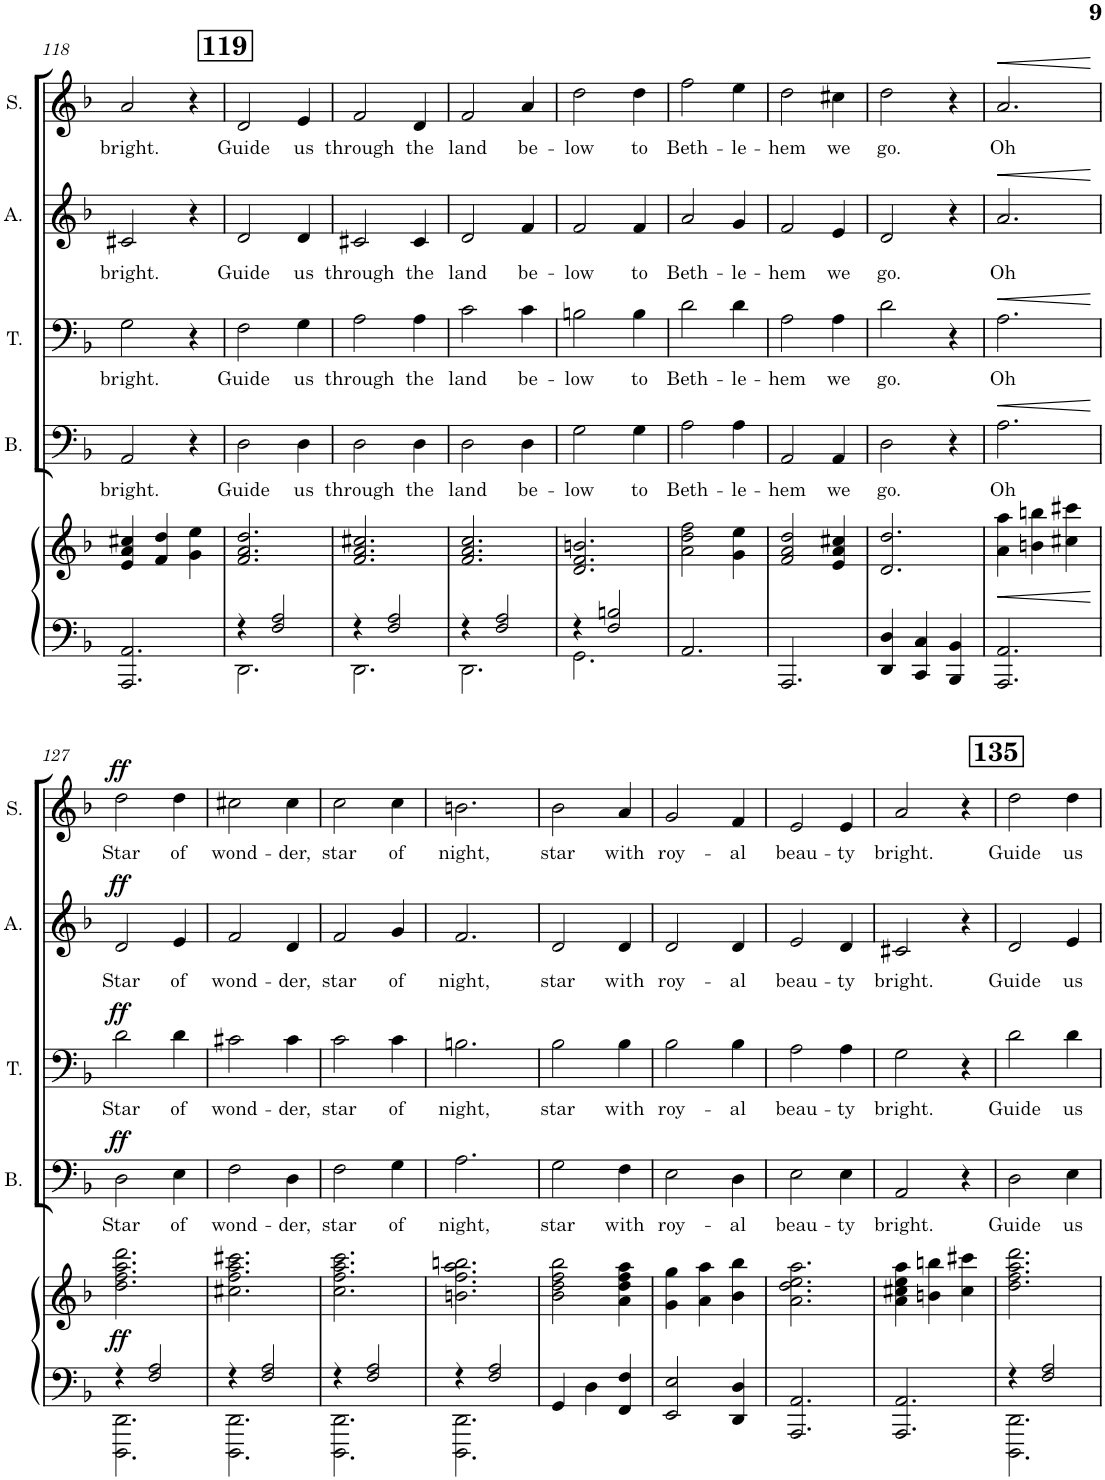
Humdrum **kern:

**kern	**kern	**dynam	**kern	**text	**dynam	**kern	**text	**dynam	**kern	**text	**dynam	**kern	**text	**dynam
*part5	*part5	*part5	*part4	*part4	*part4	*part3	*part3	*part3	*part2	*part2	*part2	*part1	*part1	*part1
*staff6	*staff5	*staff5/6	*staff4	*staff4	*staff4	*staff3	*staff3	*staff3	*staff2	*staff2	*staff2	*staff1	*staff1	*staff1
*I"PIANO	*	*	*I"Bass	*	*	*I"Tenor	*	*	*I"Alto	*	*	*I"Soprano	*	*
*I'Pno	*	*	*I'B.	*	*	*I'T.	*	*	*I'A.	*	*	*I'S.	*	*
!!LO:PB:g=z
*clefF4	*clefG2	*	*clefF4	*	*	*clefF4	*	*	*clefG2	*	*	*clefG2	*	*
*k[b-]	*k[b-]	*	*k[b-]	*	*	*k[b-]	*	*	*k[b-]	*	*	*k[b-]	*	*
*M3/4	*M3/4	*	*M3/4	*	*	*M3/4	*	*	*M3/4	*	*	*M3/4	*	*
=118	=118	=118	=118	=118	=118	=118	=118	=118	=118	=118	=118	=118	=118	=118
!	!	!	!	!LO:LY:b	!	!	!LO:LY:b	!	!	!LO:LY:b	!	!	!LO:LY:b	!
2.AAA/ 2.AA/	4e/ 4a/ 4cc#X/	.	2AA/	bright.	.	2G\	bright.	.	2c#X/	bright.	.	2a/	bright.	.
.	4f/ 4dd/	.	.	.	.	.	.	.	.	.	.	.	.	.
.	4g\ 4ee\	.	4r	.	.	4r	.	.	4r	.	.	4r	.	.
!!LO:REH:place=s1:a:B:cj:fs=14:t=119
=119	=119	=119	=119	=119	=119	=119	=119	=119	=119	=119	=119	=119	=119	=119
*^	*	*	*	*	*	*	*	*	*	*	*	*	*	*
!	!	!	!	!	!LO:LY:b	!	!	!LO:LY:b	!	!	!LO:LY:b	!	!	!LO:LY:b	!
4r	2.DD\	2.f/ 2.a/ 2.dd/	.	2D\	Guide	.	2F\	Guide	.	2d/	Guide	.	2d/	Guide	.
2F/ 2A/	.	.	.	.	.	.	.	.	.	.	.	.	.	.	.
!	!	!	!	!	!LO:LY:b	!	!	!LO:LY:b	!	!	!LO:LY:b	!	!	!LO:LY:b	!
.	.	.	.	4D\	us	.	4G\	us	.	4d/	us	.	4e/	us	.
=120	=120	=120	=120	=120	=120	=120	=120	=120	=120	=120	=120	=120	=120	=120	=120
!	!	!	!	!	!LO:LY:b	!	!	!LO:LY:b	!	!	!LO:LY:b	!	!	!LO:LY:b	!
4r	2.DD\	2.f/ 2.a/ 2.cc#X/	.	2D\	through	.	2A\	through	.	2c#X/	through	.	2f/	through	.
2F/ 2A/	.	.	.	.	.	.	.	.	.	.	.	.	.	.	.
!	!	!	!	!	!LO:LY:b	!	!	!LO:LY:b	!	!	!LO:LY:b	!	!	!LO:LY:b	!
.	.	.	.	4D\	the	.	4A\	the	.	4c#/	the	.	4d/	the	.
=121	=121	=121	=121	=121	=121	=121	=121	=121	=121	=121	=121	=121	=121	=121	=121
!	!	!	!	!	!LO:LY:b	!	!	!LO:LY:b	!	!	!LO:LY:b	!	!	!LO:LY:b	!
4r	2.DD\	2.f/ 2.a/ 2.cc/	.	2D\	land	.	2c\	land	.	2d/	land	.	2f/	land	.
2F/ 2A/	.	.	.	.	.	.	.	.	.	.	.	.	.	.	.
!	!	!	!	!	!LO:LY:b	!	!	!LO:LY:b	!	!	!LO:LY:b	!	!	!LO:LY:b	!
.	.	.	.	4D\	be-	.	4c\	be-	.	4f/	be-	.	4a/	be-	.
=122	=122	=122	=122	=122	=122	=122	=122	=122	=122	=122	=122	=122	=122	=122	=122
!	!	!	!	!	!LO:LY:b	!	!	!LO:LY:b	!	!	!LO:LY:b	!	!	!LO:LY:b	!
4r	2.GG\	2.d/ 2.f/ 2.bn/	.	2G\	-low	.	2Bn\	-low	.	2f/	-low	.	2dd\	-low	.
2F/ 2Bn/	.	.	.	.	.	.	.	.	.	.	.	.	.	.	.
!	!	!	!	!	!LO:LY:b	!	!	!LO:LY:b	!	!	!LO:LY:b	!	!	!LO:LY:b	!
.	.	.	.	4G\	to	.	4B\	to	.	4f/	to	.	4dd\	to	.
*v	*v	*	*	*	*	*	*	*	*	*	*	*	*	*	*
=123	=123	=123	=123	=123	=123	=123	=123	=123	=123	=123	=123	=123	=123	=123
!	!	!	!	!LO:LY:b	!	!	!LO:LY:b	!	!	!LO:LY:b	!	!	!LO:LY:b	!
2.AA/	2a\ 2dd\ 2ff\	.	2A\	Beth-	.	2d\	Beth-	.	2a/	Beth-	.	2ff\	Beth-	.
!	!	!	!	!LO:LY:b	!	!	!LO:LY:b	!	!	!LO:LY:b	!	!	!LO:LY:b	!
.	4g\ 4ee\	.	4A\	-le-	.	4d\	-le-	.	4g/	-le-	.	4ee\	-le-	.
=124	=124	=124	=124	=124	=124	=124	=124	=124	=124	=124	=124	=124	=124	=124
!	!	!	!	!LO:LY:b	!	!	!LO:LY:b	!	!	!LO:LY:b	!	!	!LO:LY:b	!
2.AAA/	2f/ 2a/ 2dd/	.	2AA/	-hem	.	2A\	-hem	.	2f/	-hem	.	2dd\	-hem	.
!	!	!	!	!LO:LY:b	!	!	!LO:LY:b	!	!	!LO:LY:b	!	!	!LO:LY:b	!
.	4e/ 4a/ 4cc#X/	.	4AA/	we	.	4A\	we	.	4e/	we	.	4cc#X\	we	.
=125	=125	=125	=125	=125	=125	=125	=125	=125	=125	=125	=125	=125	=125	=125
!	!	!	!	!LO:LY:b	!	!	!LO:LY:b	!	!	!LO:LY:b	!	!	!LO:LY:b	!
4DD/ 4D/	2.d/ 2.dd/	.	2D\	go.	.	2d\	go.	.	2d/	go.	.	2dd\	go.	.
4CC/ 4C/	.	.	.	.	.	.	.	.	.	.	.	.	.	.
4BBB-/ 4BB-/	.	.	4r	.	.	4r	.	.	4r	.	.	4r	.	.
=126	=126	=126	=126	=126	=126	=126	=126	=126	=126	=126	=126	=126	=126	=126
!	!	!LO:HP:b	!	!LO:LY:b	!LO:HP:b	!	!LO:LY:b	!LO:HP:b	!	!LO:LY:b	!LO:HP:b	!	!LO:LY:b	!LO:HP:b
2.AAA/ 2.AA/	4a\ 4aa\	<	2.A\	Oh	<	2.A\	Oh	<	2.a/	Oh	<	2.a/	Oh	<
.	4bn\ 4bbn\	.	.	.	.	.	.	.	.	.	.	.	.	.
.	4cc#X\ 4ccc#X\	.	.	.	.	.	.	.	.	.	.	.	.	.
.	.	[	.	.	[	.	.	[	.	.	[	.	.	[
!!LO:LB:g=z
=127	=127	=127	=127	=127	=127	=127	=127	=127	=127	=127	=127	=127	=127	=127
*^	*	*	*	*	*	*	*	*	*	*	*	*	*	*
!	!	!	!LO:DY:b	!	!LO:LY:b	!LO:DY:a	!	!LO:LY:b	!LO:DY:a	!	!LO:LY:b	!LO:DY:a	!	!LO:LY:b	!LO:DY:a
4r	2.DDD\ 2.DD\	2.dd\ 2.ff\ 2.aa\ 2.ddd\	ff	2D\	Star	ff	2d\	Star	ff	2d/	Star	ff	2dd\	Star	ff
2F/ 2A/	.	.	.	.	.	.	.	.	.	.	.	.	.	.	.
!	!	!	!	!	!LO:LY:b	!	!	!LO:LY:b	!	!	!LO:LY:b	!	!	!LO:LY:b	!
.	.	.	.	4E\	of	.	4d\	of	.	4e/	of	.	4dd\	of	.
=128	=128	=128	=128	=128	=128	=128	=128	=128	=128	=128	=128	=128	=128	=128	=128
!	!	!	!	!	!LO:LY:b	!	!	!LO:LY:b	!	!	!LO:LY:b	!	!	!LO:LY:b	!
4r	2.DDD\ 2.DD\	2.cc#X\ 2.ff\ 2.aa\ 2.ccc#X\	.	2F\	wond-	.	2c#X\	wond-	.	2f/	wond-	.	2cc#X\	wond-	.
2F/ 2A/	.	.	.	.	.	.	.	.	.	.	.	.	.	.	.
!	!	!	!	!	!LO:LY:b	!	!	!LO:LY:b	!	!	!LO:LY:b	!	!	!LO:LY:b	!
.	.	.	.	4D\	-der,	.	4c#\	-der,	.	4d/	-der,	.	4cc#\	-der,	.
=129	=129	=129	=129	=129	=129	=129	=129	=129	=129	=129	=129	=129	=129	=129	=129
!	!	!	!	!	!LO:LY:b	!	!	!LO:LY:b	!	!	!LO:LY:b	!	!	!LO:LY:b	!
4r	2.DDD\ 2.DD\	2.cc\ 2.ff\ 2.aa\ 2.ccc\	.	2F\	star	.	2c\	star	.	2f/	star	.	2cc\	star	.
2F/ 2A/	.	.	.	.	.	.	.	.	.	.	.	.	.	.	.
!	!	!	!	!	!LO:LY:b	!	!	!LO:LY:b	!	!	!LO:LY:b	!	!	!LO:LY:b	!
.	.	.	.	4G\	of	.	4c\	of	.	4g/	of	.	4cc\	of	.
=130	=130	=130	=130	=130	=130	=130	=130	=130	=130	=130	=130	=130	=130	=130	=130
!	!	!	!	!	!LO:LY:b	!	!	!LO:LY:b	!	!	!LO:LY:b	!	!	!LO:LY:b	!
4r	2.DDD\ 2.DD\	2.bn\ 2.ff\ 2.aa\ 2.bbn\	.	2.A\	night,	.	2.Bn\	night,	.	2.f/	night,	.	2.bn\	night,	.
2F/ 2A/	.	.	.	.	.	.	.	.	.	.	.	.	.	.	.
*v	*v	*	*	*	*	*	*	*	*	*	*	*	*	*	*
=131	=131	=131	=131	=131	=131	=131	=131	=131	=131	=131	=131	=131	=131	=131
!	!	!	!	!LO:LY:b	!	!	!LO:LY:b	!	!	!LO:LY:b	!	!	!LO:LY:b	!
4GG/	2b-\ 2dd\ 2ff\ 2bb-\	.	2G\	star	.	2B-\	star	.	2d/	star	.	2b-\	star	.
4D\	.	.	.	.	.	.	.	.	.	.	.	.	.	.
!	!	!	!	!LO:LY:b	!	!	!LO:LY:b	!	!	!LO:LY:b	!	!	!LO:LY:b	!
4FF/ 4F/	4a\ 4dd\ 4ff\ 4aa\	.	4F\	with	.	4B-\	with	.	4d/	with	.	4a/	with	.
=132	=132	=132	=132	=132	=132	=132	=132	=132	=132	=132	=132	=132	=132	=132
!	!	!	!	!LO:LY:b	!	!	!LO:LY:b	!	!	!LO:LY:b	!	!	!LO:LY:b	!
2EE/ 2E/	4g\ 4gg\	.	2E\	roy-	.	2B-\	roy-	.	2d/	roy-	.	2g/	roy-	.
.	4a\ 4aa\	.	.	.	.	.	.	.	.	.	.	.	.	.
!	!	!	!	!LO:LY:b	!	!	!LO:LY:b	!	!	!LO:LY:b	!	!	!LO:LY:b	!
4DD/ 4D/	4b-\ 4bb-\	.	4D\	-al	.	4B-\	-al	.	4d/	-al	.	4f/	-al	.
=133	=133	=133	=133	=133	=133	=133	=133	=133	=133	=133	=133	=133	=133	=133
!	!	!	!	!LO:LY:b	!	!	!LO:LY:b	!	!	!LO:LY:b	!	!	!LO:LY:b	!
2.AAA/ 2.AA/	2.a\ 2.dd\ 2.ee\ 2.aa\	.	2E\	beau-	.	2A\	beau-	.	2e/	beau-	.	2e/	beau-	.
!	!	!	!	!LO:LY:b	!	!	!LO:LY:b	!	!	!LO:LY:b	!	!	!LO:LY:b	!
.	.	.	4E\	-ty	.	4A\	-ty	.	4d/	-ty	.	4e/	-ty	.
=134	=134	=134	=134	=134	=134	=134	=134	=134	=134	=134	=134	=134	=134	=134
!	!	!	!	!LO:LY:b	!	!	!LO:LY:b	!	!	!LO:LY:b	!	!	!LO:LY:b	!
2.AAA/ 2.AA/	4a\ 4cc#X\ 4ee\ 4aa\	.	2AA/	bright.	.	2G\	bright.	.	2c#X/	bright.	.	2a/	bright.	.
.	4bn\ 4bbn\	.	.	.	.	.	.	.	.	.	.	.	.	.
.	4cc#\ 4ccc#X\	.	4r	.	.	4r	.	.	4r	.	.	4r	.	.
!!LO:REH:place=s1:a:B:cj:fs=14:t=135
=135	=135	=135	=135	=135	=135	=135	=135	=135	=135	=135	=135	=135	=135	=135
*^	*	*	*	*	*	*	*	*	*	*	*	*	*	*
!	!	!	!	!	!LO:LY:b	!	!	!LO:LY:b	!	!	!LO:LY:b	!	!	!LO:LY:b	!
4r	2.DDD\ 2.DD\	2.dd\ 2.ff\ 2.aa\ 2.ddd\	.	2D\	Guide	.	2d\	Guide	.	2d/	Guide	.	2dd\	Guide	.
2F/ 2A/	.	.	.	.	.	.	.	.	.	.	.	.	.	.	.
!	!	!	!	!	!LO:LY:b	!	!	!LO:LY:b	!	!	!LO:LY:b	!	!	!LO:LY:b	!
.	.	.	.	4E\	us	.	4d\	us	.	4e/	us	.	4dd\	us	.
*v	*v	*	*	*	*	*	*	*	*	*	*	*	*	*	*
=	=	=	=	=	=	=	=	=	=	=	=	=	=	=
*-	*-	*-	*-	*-	*-	*-	*-	*-	*-	*-	*-	*-	*-	*-
